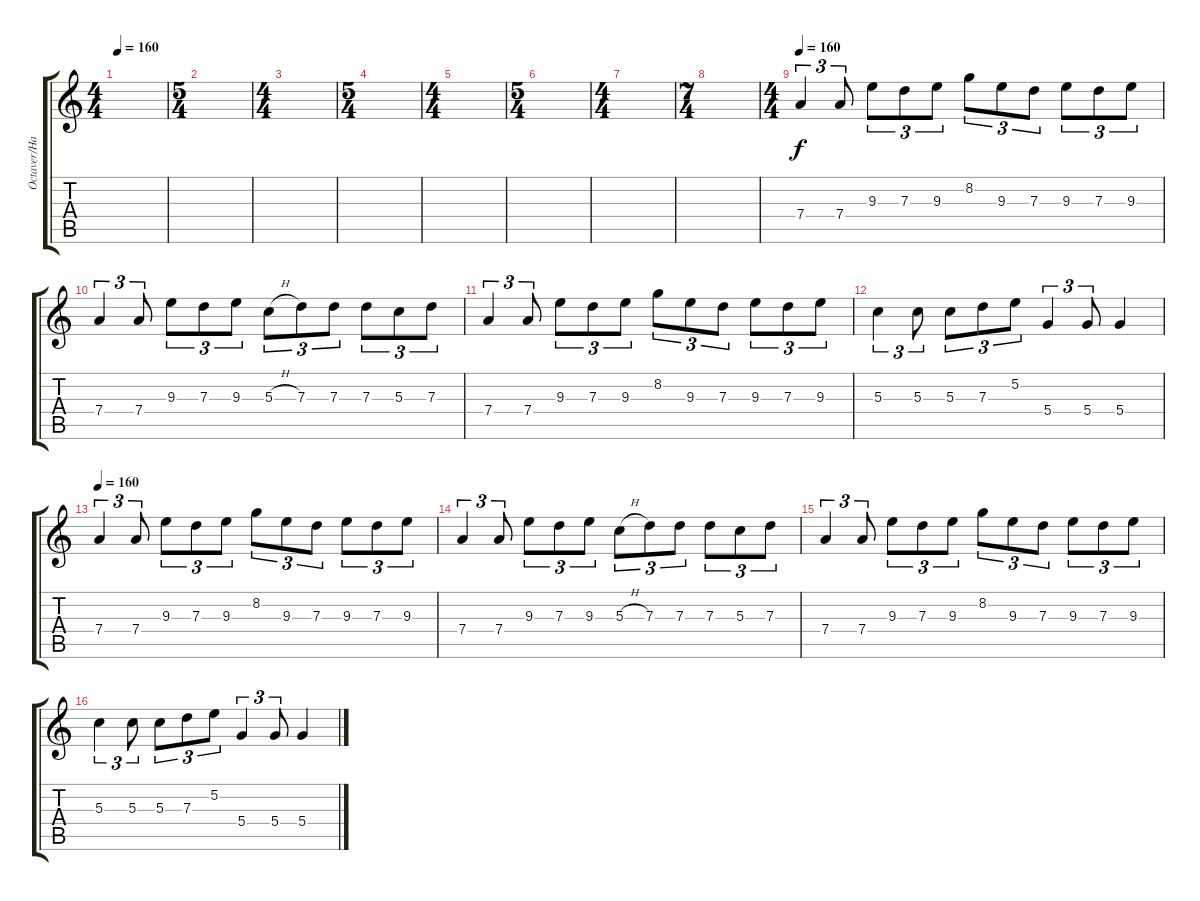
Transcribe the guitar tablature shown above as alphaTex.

\track ("Octaver/Harmony" "Octaver/Ha") {instrument distortionguitar}
\staff {score tabs}
\tuning (E4 B3 G3 D3 A2 E2) {hide}
\ts (4 4)
\tempo 160
\tempo 120
\tempo 160
\clef g2
\ks c
|
\ts (5 4)
|
\ts (4 4)
|
\ts (5 4)
|
\ts (4 4)
|
\ts (5 4)
|
\ts (4 4)
|
\ts (7 4)
|
\ts (4 4)
\tempo 160
7.4.4{tu (3 2) volume 13} 7.4.8{tu (3 2)} 9.3.8{tu (3 2)} 7.3.8{tu (3 2)} 9.3.8{tu (3 2)} 8.2.8{tu (3 2)} 9.3.8{tu (3 2)} 7.3.8{tu (3 2)} 9.3.8{tu (3 2)} 7.3.8{tu (3 2)} 9.3.8{tu (3 2)} |
7.4.4{tu (3 2)} 7.4.8{tu (3 2)} 9.3.8{tu (3 2)} 7.3.8{tu (3 2)} 9.3.8{tu (3 2)} 5.3{h}.8{tu (3 2)} 7.3.8{tu (3 2)} 7.3.8{tu (3 2)} 7.3.8{tu (3 2)} 5.3.8{tu (3 2)} 7.3.8{tu (3 2)} |
7.4.4{tu (3 2) volume 13} 7.4.8{tu (3 2)} 9.3.8{tu (3 2)} 7.3.8{tu (3 2)} 9.3.8{tu (3 2)} 8.2.8{tu (3 2)} 9.3.8{tu (3 2)} 7.3.8{tu (3 2)} 9.3.8{tu (3 2)} 7.3.8{tu (3 2)} 9.3.8{tu (3 2)} |
5.3.4{tu (3 2)} 5.3.8{tu (3 2)} 5.3.8{tu (3 2)} 7.3.8{tu (3 2)} 5.2.8{tu (3 2)} 5.4.4{tu (3 2)} 5.4.8{tu (3 2)} 5.4.4 |
\tempo 160
7.4.4{tu (3 2) volume 13} 7.4.8{tu (3 2)} 9.3.8{tu (3 2)} 7.3.8{tu (3 2)} 9.3.8{tu (3 2)} 8.2.8{tu (3 2)} 9.3.8{tu (3 2)} 7.3.8{tu (3 2)} 9.3.8{tu (3 2)} 7.3.8{tu (3 2)} 9.3.8{tu (3 2)} |
7.4.4{tu (3 2)} 7.4.8{tu (3 2)} 9.3.8{tu (3 2)} 7.3.8{tu (3 2)} 9.3.8{tu (3 2)} 5.3{h}.8{tu (3 2)} 7.3.8{tu (3 2)} 7.3.8{tu (3 2)} 7.3.8{tu (3 2)} 5.3.8{tu (3 2)} 7.3.8{tu (3 2)} |
7.4.4{tu (3 2) volume 13} 7.4.8{tu (3 2)} 9.3.8{tu (3 2)} 7.3.8{tu (3 2)} 9.3.8{tu (3 2)} 8.2.8{tu (3 2)} 9.3.8{tu (3 2)} 7.3.8{tu (3 2)} 9.3.8{tu (3 2)} 7.3.8{tu (3 2)} 9.3.8{tu (3 2)} |
5.3.4{tu (3 2)} 5.3.8{tu (3 2)} 5.3.8{tu (3 2)} 7.3.8{tu (3 2)} 5.2.8{tu (3 2)} 5.4.4{tu (3 2)} 5.4.8{tu (3 2)} 5.4.4
